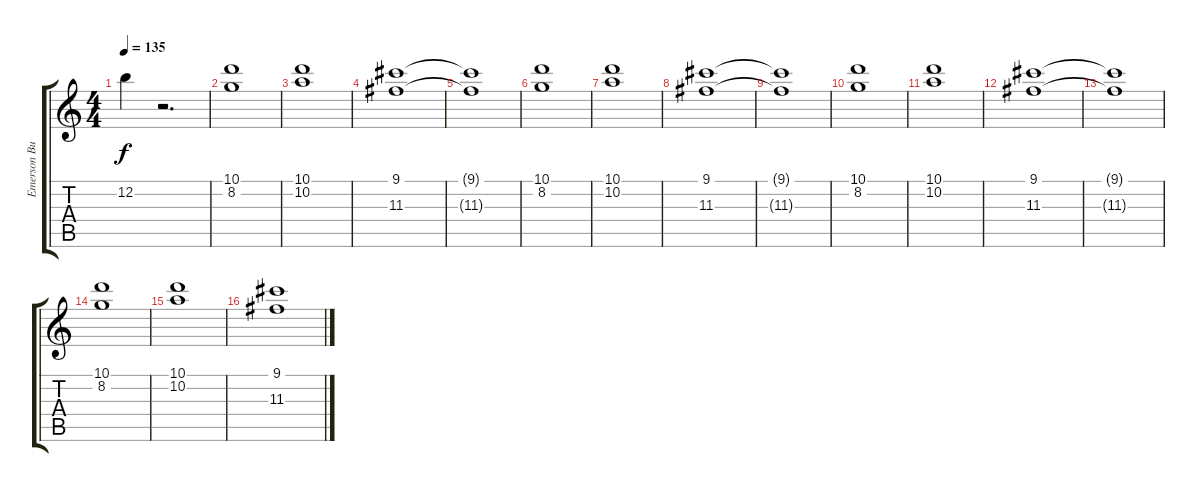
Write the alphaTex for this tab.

\track ("Emerson Burton" "Emerson Bu") {instrument acousticguitarsteel}
\staff {score tabs}
\tuning (E4 B3 G3 D3 A2 E2) {hide}
\ts (4 4)
\tempo 135
\clef g2
\ks c
12.2.4{dy f} r.2{d instrument stringensemble1} |
(10.1 8.2).1 |
(10.1 10.2).1 |
(9.1 11.3).1 |
(9.1{t} 11.3{t}).1 |
(10.1 8.2).1 |
(10.1 10.2).1 |
(9.1 11.3).1 |
(9.1{t} 11.3{t}).1 |
(10.1 8.2).1 |
(10.1 10.2).1 |
(9.1 11.3).1 |
(9.1{t} 11.3{t}).1 |
(10.1 8.2).1 |
(10.1 10.2).1 |
(9.1 11.3).1
